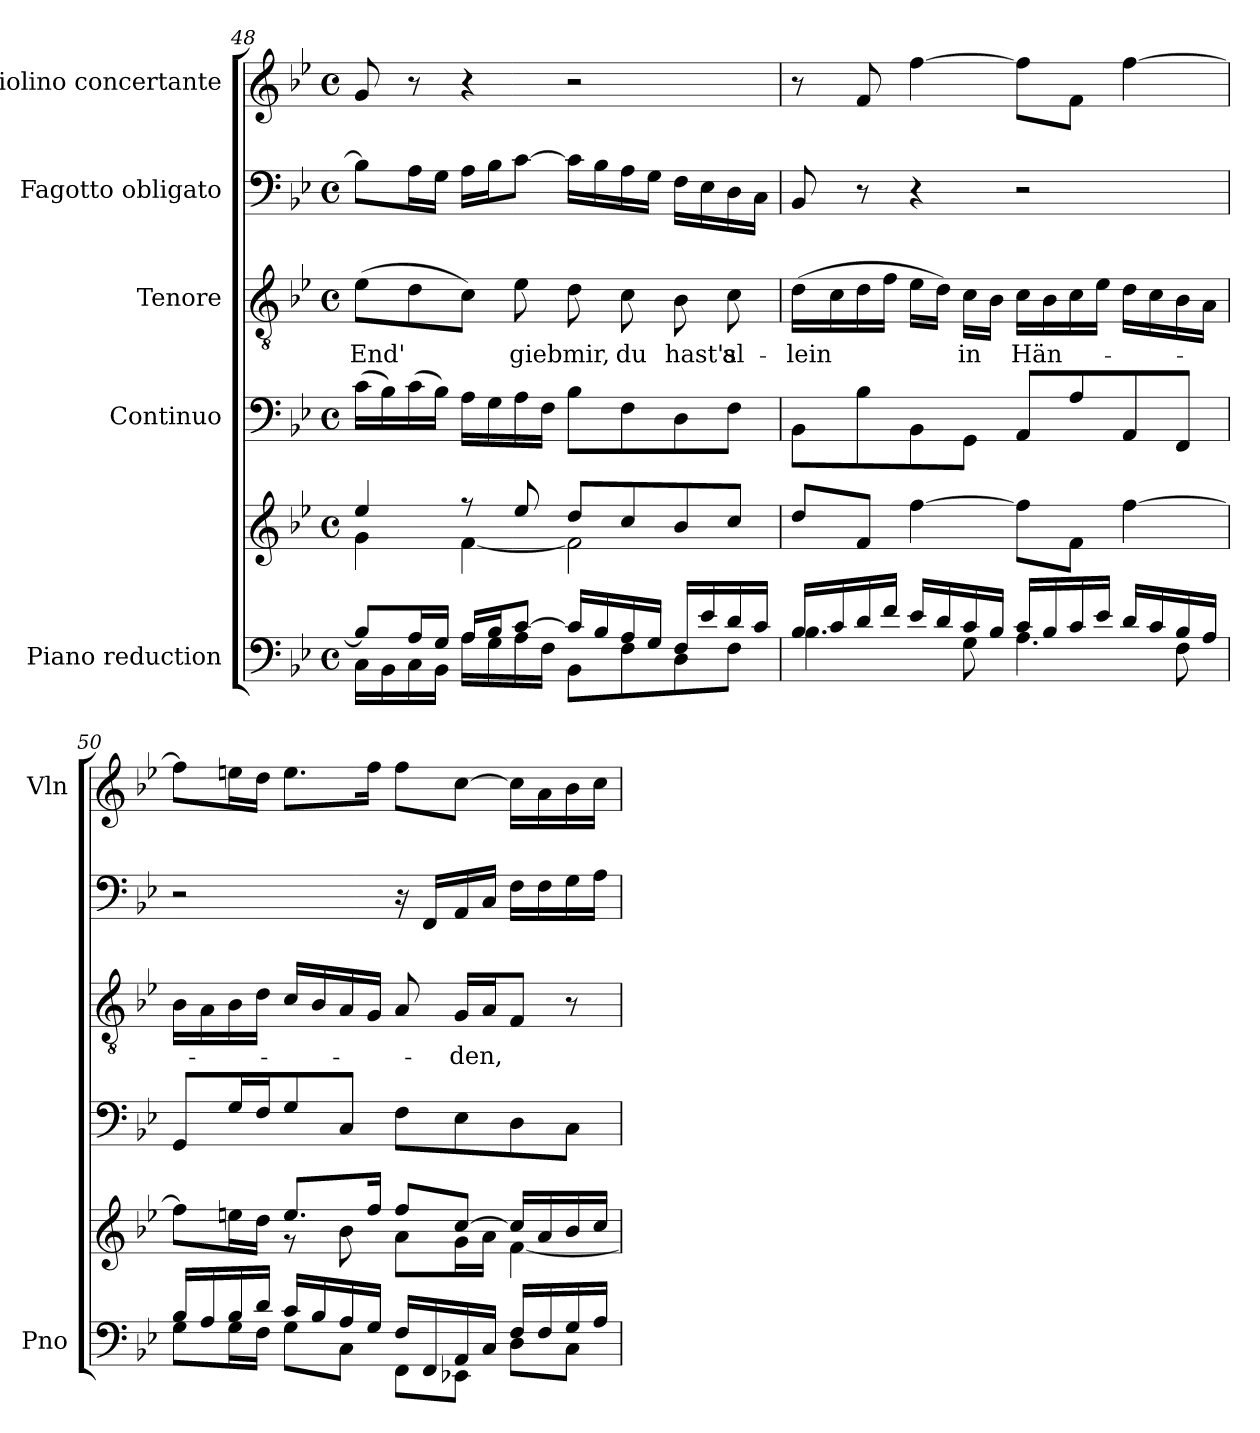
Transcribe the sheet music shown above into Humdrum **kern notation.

**kern	**kern	**kern	**kern	**text	**kern	**kern
*part5	*part5	*part4	*part3	*part3	*part2	*part1
*staff6	*staff5	*staff4	*staff3	*staff3	*staff2	*staff1
*I"Piano reduction	*	*I"Continuo	*I"Tenore	*	*I"Fagotto obligato	*I"Violino concertante
*I'Pno	*	*	*	*	*	*I'Vln
*clefF4	*clefG2	*clefF4	*clefGv2	*	*clefF4	*clefG2
*k[b-e-]	*k[b-e-]	*k[b-e-]	*k[b-e-]	*	*k[b-e-]	*k[b-e-]
*M4/4	*M4/4	*M4/4	*M4/4	*	*M4/4	*M4/4
*met(c)	*met(c)	*met(c)	*met(c)	*	*met(c)	*met(c)
=48	=48	=48	=48	=48	=48	=48
*^	*^	*	*	*	*	*
!	!	!	!	!	!	!LO:LY:b	!	!
8B-/L]	16C\LL	4ee-/	4g\	(16c\LL	(8e-\L	End'	8B-\L]	8g/
.	16BB-\	.	.	16B-\)	.	.	.	.
16A/L	16C\	.	.	(16c\	8d\	.	16A\L	8r
16G/JJ	16BB-\JJ	.	.	16B-\JJ)	.	.	16G\JJ	.
16A/LL	16A\LL	8r	[4f\	16A\LL	8c\J)	.	16A\LL	4r
16B-/J	16G\	.	.	16G\	.	.	16B-\J	.
!	!	!	!	!	!	!LO:LY:b	!	!
[8c/J	16A\	8ee-/	.	16A\	8e-\	gieb	[8c\J	.
.	16F\JJ	.	.	16F\JJ	.	.	.	.
!	!	!	!	!	!	!LO:LY:b	!	!
16c/LL]	8BB-\L	8dd/L	2f\]	8B-\L	8d\	mir,	16c\LL]	2r
16B-/	.	.	.	.	.	.	16B-\	.
!	!	!	!	!	!	!LO:LY:b	!	!
16A/	8F\	8cc/	.	8F\	8c\	du	16A\	.
16G/JJ	.	.	.	.	.	.	16G\JJ	.
!	!	!	!	!	!	!LO:LY:b	!	!
16F/LL	8D\	8b-/	.	8D\	8B-\	hast's	16F\LL	.
16e-/	.	.	.	.	.	.	16E-\	.
!	!	!	!	!	!	!LO:LY:b	!	!
16d/	8F\J	8cc/J	.	8F\J	8c\	al-	16D\	.
16c/JJ	.	.	.	.	.	.	16C\JJ	.
*	*	*v	*v	*	*	*	*	*
=49	=49	=49	=49	=49	=49	=49	=49
!	!	!	!	!	!LO:LY:b	!	!
16B-/LL	4.B-\	8dd/L	8BB-\L	(16d\LL	-lein	8BB-/	8r
16c/	.	.	.	16c\	.	.	.
16d/	.	8f/J	8B-\	16d\	.	8r	8f/
16f/JJ	.	.	.	16f\JJ	.	.	.
16e-/LL	.	[4ff\	8BB-\	16e-\LL	.	4r	[4ff\
16d/	.	.	.	16d\JJ)	.	.	.
!	!	!	!	!	!LO:LY:b	!	!
16c/	8G\	.	8GG\J	16c\LL	in	.	.
16B-/JJ	.	.	.	16B-\JJ	.	.	.
!	!	!	!	!	!LO:LY:b	!	!
16c/LL	4.A\	8ff\L]	8AA/L	16c\LL	Hän-	2r	8ff\L]
16B-/	.	.	.	16B-\	.	.	.
16c/	.	8f\J	8A/	16c\	.	.	8f\J
16e-/JJ	.	.	.	16e-\JJ	.	.	.
16d/LL	.	[>4ff\	8AA/	16d\LL	.	.	[4ff\
16c/	.	.	.	16c\	.	.	.
16B-/	8F\	.	8FF/J	16B-\	.	.	.
16A/JJ	.	.	.	16A\JJ	.	.	.
=50	=50	=50	=50	=50	=50	=50	=50
*	*	*^	*	*	*	*	*
16B-/LL	8G\L	8ff\L]	4ryy	8GG/L	16B-\LL	.	2r	8ff\L]
16A/	.	.	.	.	16A\	.	.	.
16B-/	16G\L	16een\L	.	16G/L	16B-\	.	.	16een\L
16d/JJ	16F\JJ	16dd\JJ	.	16F/J	16d\JJ	.	.	16dd\JJ
16c/LL	8G\L	8.ee/L	8r	8G/	16c/LL	.	.	8.ee\L
16B-/	.	.	.	.	16B-/	.	.	.
16A/	8C\J	.	8b-\	8C/J	16A/	.	.	.
16G/JJ	.	16ff/Jk	.	.	16G/JJ	.	.	16ff\Jk
16F/LL	8FF\L	8ff/L	8a\L	8F\L	8A/	.	16r	8ff\L
16FF/	.	.	.	.	.	.	16FF/LL	.
!	!	!	!	!	!	!LO:LY:b	!	!
16AA/	8EE-X\J	[8cc/J	16g\L	8E-\	16G/LL	-den,	16AA/	[8cc\J
16C/JJ	.	.	16a\JJ	.	16A/J	.	16C/JJ	.
16F/LL	8D\L	16cc/LL]	[4f\	8D\	8F/J	.	16F\LL	16cc\LL]
16F/	.	16a/	.	.	.	.	16F\	16a\
16G/	8C\J	16b-/	.	8C\J	8r	.	16G\	16b-\
16A/JJ	.	16cc/JJ	.	.	.	.	16A\JJ	16cc\JJ
*v	*v	*	*	*	*	*	*	*
*	*v	*v	*	*	*	*	*
=	=	=	=	=	=	=
*-	*-	*-	*-	*-	*-	*-
